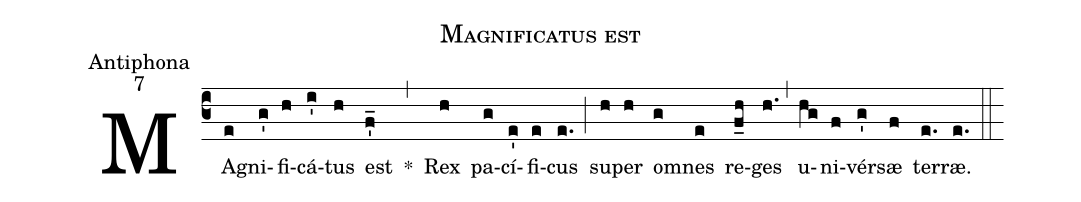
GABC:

name:Magnificatus est;
office-part:Antiphona;
mode:7;
%%
(c3) MA(e)gni(g')fi(h)cá(i')tus(h) est(f'_) *(,) Rex(h) pa(g)cí(e')fi(e)cus(e.) (;) su(h)per(h) o(g)mnes(e) re(f_h)ges(h.) (,) u(hg)ni(f)vér(g')sæ(f) ter(e.)ræ.(e.) (::)

%<eu> E(i) u(i) o(j) u(i) a(h) e.</eu>(gf..) (::)
